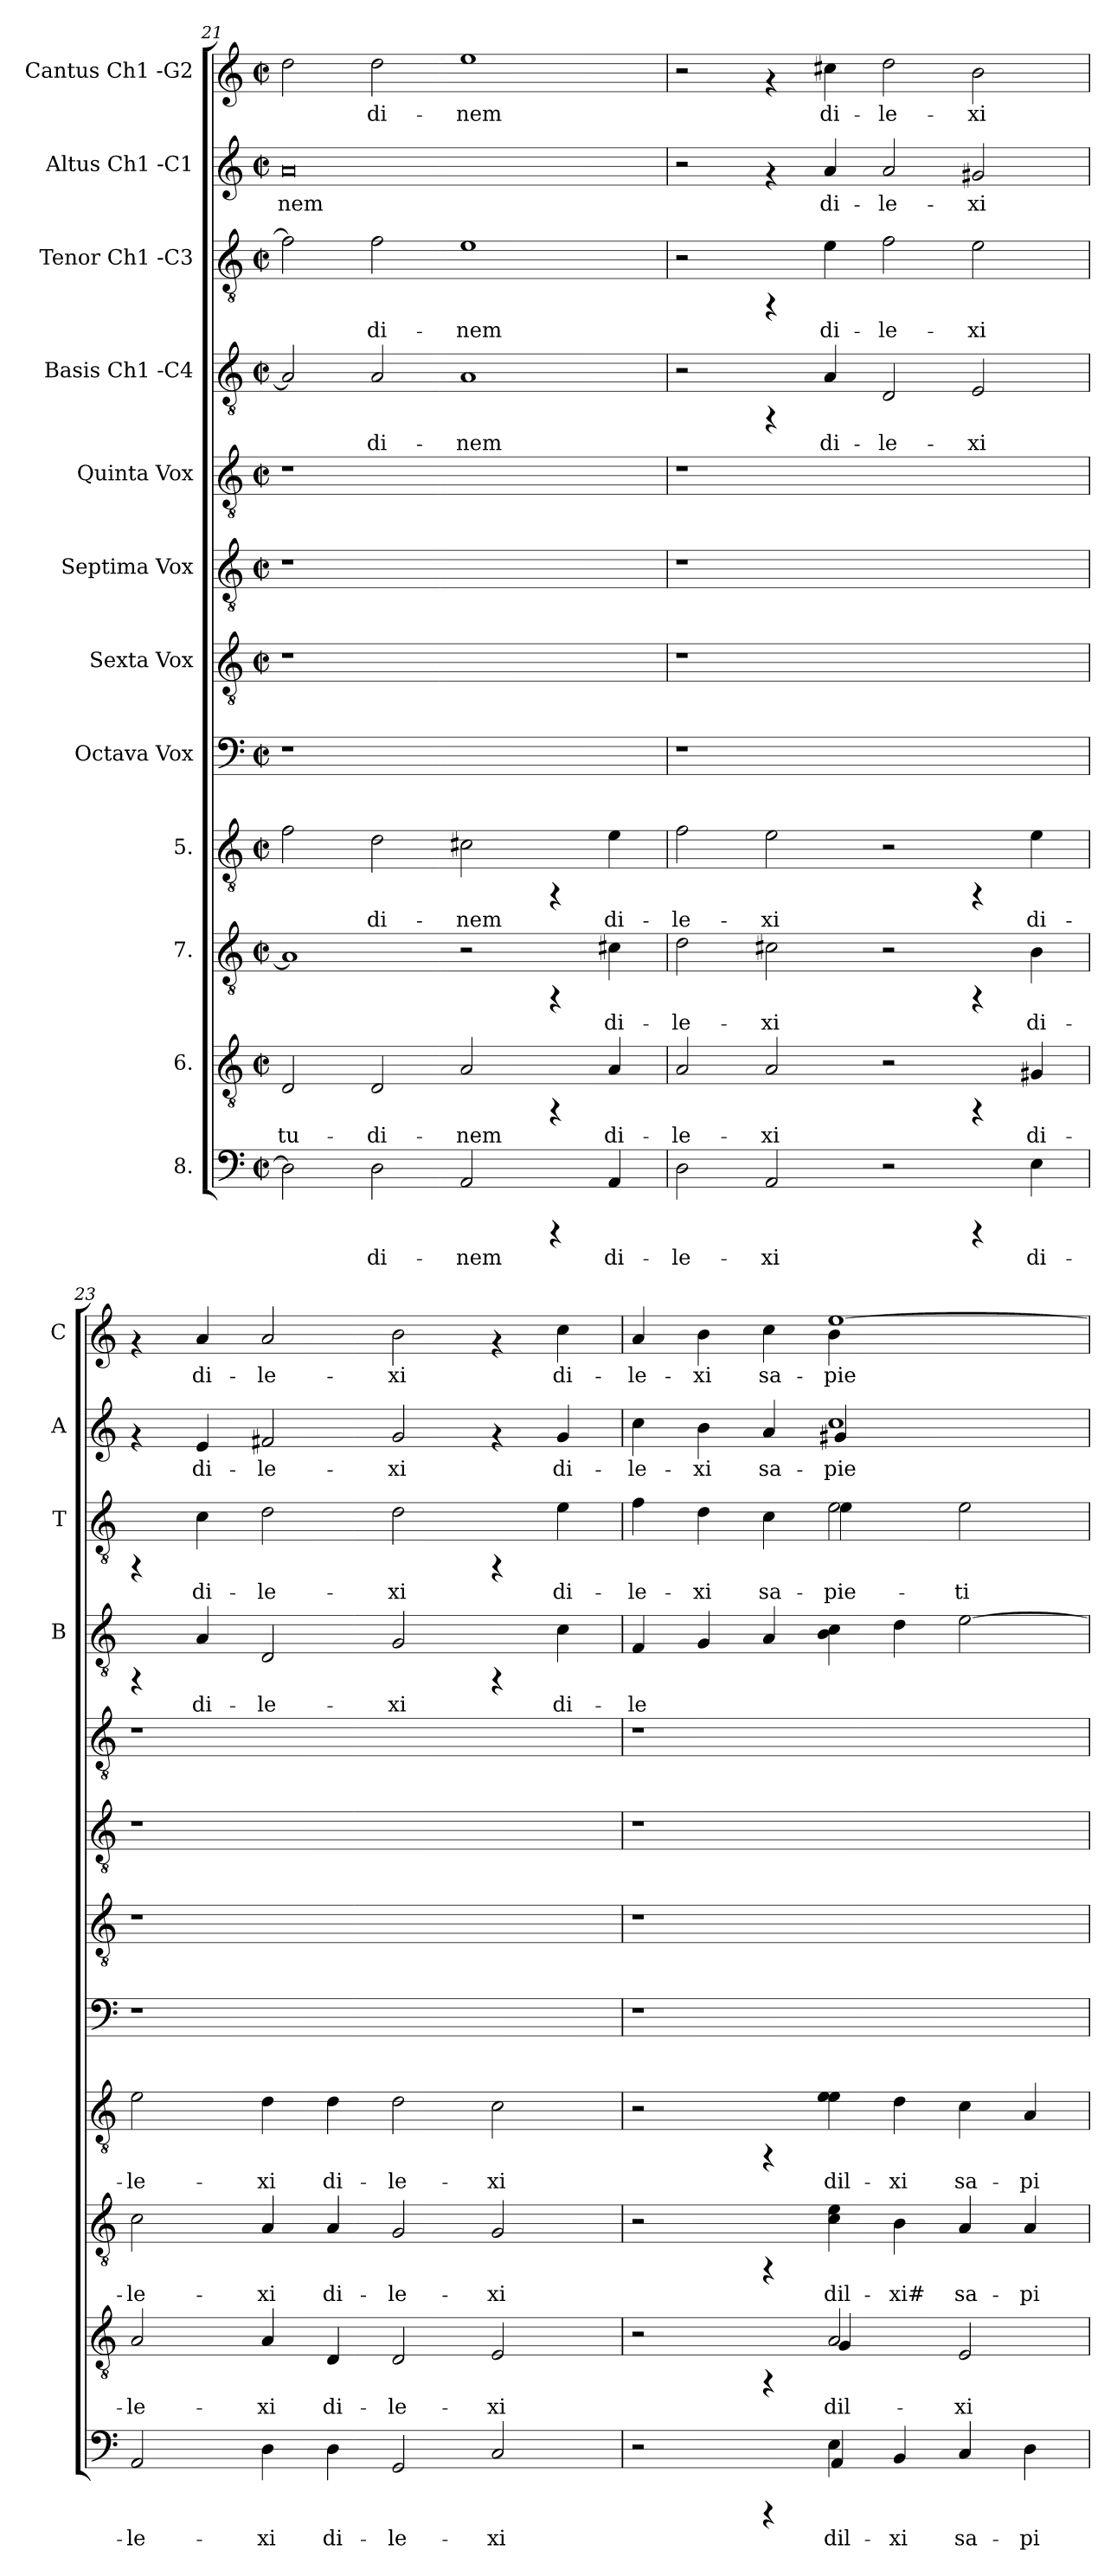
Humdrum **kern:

**kern	**text	**kern	**text	**kern	**text	**kern	**text	**kern	**kern	**kern	**kern	**kern	**text	**kern	**text	**kern	**text	**kern	**text
*part12	*part12	*part11	*part11	*part10	*part10	*part9	*part9	*part8	*part7	*part6	*part5	*part4	*part4	*part3	*part3	*part2	*part2	*part1	*part1
*staff12	*staff12	*staff11	*staff11	*staff10	*staff10	*staff9	*staff9	*staff8	*staff7	*staff6	*staff5	*staff4	*staff4	*staff3	*staff3	*staff2	*staff2	*staff1	*staff1
*I"8.	*	*I"6.	*	*I"7.	*	*I"5.	*	*I"Octava  Vox	*I"Sexta  Vox	*I"Septima  Vox	*I"Quinta  Vox	*I"Basis  Ch1 -C4	*	*I"Tenor  Ch1 -C3	*	*I"Altus  Ch1 -C1	*	*I"Cantus  Ch1 -G2	*
*	*	*	*	*	*	*	*	*	*	*	*	*I'B	*	*I'T	*	*I'A	*	*I'C	*
!!LO:PB:g=z
*clefF4	*	*clefGv2	*	*clefGv2	*	*clefGv2	*	*clefF4	*clefGv2	*clefGv2	*clefGv2	*clefGv2	*	*clefGv2	*	*clefG2	*	*clefG2	*
*k[]	*	*k[]	*	*k[]	*	*k[]	*	*k[]	*k[]	*k[]	*k[]	*k[]	*	*k[]	*	*k[]	*	*k[]	*
*C:	*	*C:	*	*C:	*	*C:	*	*C:	*C:	*C:	*C:	*C:	*	*C:	*	*C:	*	*C:	*
*M2/2	*	*M2/2	*	*M2/2	*	*M2/2	*	*M2/2	*M2/2	*M2/2	*M2/2	*M2/2	*	*M2/2	*	*M2/2	*	*M2/2	*
*met(c|)	*	*met(c|)	*	*met(c|)	*	*met(c|)	*	*met(c|)	*met(c|)	*met(c|)	*met(c|)	*met(c|)	*	*met(c|)	*	*met(c|)	*	*met(c|)	*
=21	=21	=21	=21	=21	=21	=21	=21	=21	=21	=21	=21	=21	=21	=21	=21	=21	=21	=21	=21
!	!LO:LY:b:cj	!	!LO:LY:b:cj	!	!LO:LY:b:cj	!	!LO:LY:b:cj	!	!	!	!	!	!LO:LY:b:cj	!	!LO:LY:b:cj	!	!LO:LY:b:cj	!	!LO:LY:b:cj
2D\]	--	2D/	-tu-	1A]	.	2f\	--	1r	1r	1r	1r	2A/]	--	2f\]	--	0a	-nem	2dd\	--
!	!LO:LY:b:cj	!	!LO:LY:b:cj	!	!	!	!LO:LY:b:cj	!	!	!	!	!	!LO:LY:b:cj	!	!LO:LY:b:cj	!	!	!	!LO:LY:b:cj
2D\	-di-	2D/	-di-	.	.	2d\	-di-	.	.	.	.	2A/	-di-	2f\	-di-	.	.	2dd\	-di-
!	!LO:LY:b:cj	!	!LO:LY:b:cj	!	!	!	!LO:LY:b:cj	!	!	!	!	!	!LO:LY:b:cj	!	!LO:LY:b:cj	!	!	!	!LO:LY:b:cj
2AA/	-nem	2A/	-nem	2r	.	2c#X\	-nem	1ryy	1ryy	1ryy	1ryy	1A	-nem	1e	-nem	.	.	1ee	-nem
4rCCC	.	4rFF	.	4rFF	.	4rFF	.	.	.	.	.	.	.	.	.	.	.	.	.
!	!LO:LY:b:cj	!	!LO:LY:b:cj	!	!LO:LY:b:cj	!	!LO:LY:b:cj	!	!	!	!	!	!	!	!	!	!	!	!
4AA/	di-	4A/	di-	4c#X\	di-	4e\	di-	.	.	.	.	.	.	.	.	.	.	.	.
=22	=22	=22	=22	=22	=22	=22	=22	=22	=22	=22	=22	=22	=22	=22	=22	=22	=22	=22	=22
!	!LO:LY:b:cj	!	!LO:LY:b:cj	!	!LO:LY:b:cj	!	!LO:LY:b:cj	!	!	!	!	!	!	!	!	!	!	!	!
2D\	-le-	2A/	-le-	2d\	-le-	2f\	-le-	1r	1r	1r	1r	2r	.	2r	.	2r	.	2r	.
!	!LO:LY:b:cj	!	!LO:LY:b:cj	!	!LO:LY:b:cj	!	!LO:LY:b:cj	!	!	!	!	!	!	!	!	!	!	!	!
2AA/	-xi	2A/	-xi	2c#X\	-xi	2e\	-xi	.	.	.	.	4rFF	.	4rFF	.	4rf	.	4rf	.
!	!	!	!	!	!	!	!	!	!	!	!	!	!LO:LY:b:cj	!	!LO:LY:b:cj	!	!LO:LY:b:cj	!	!LO:LY:b:cj
.	.	.	.	.	.	.	.	.	.	.	.	4A/	di-	4e\	di-	4a/	di-	4cc#X\	di-
!	!	!	!	!	!	!	!	!	!	!	!	!	!LO:LY:b:cj	!	!LO:LY:b:cj	!	!LO:LY:b:cj	!	!LO:LY:b:cj
2r	.	2r	.	2r	.	2r	.	1ryy	1ryy	1ryy	1ryy	2D/	-le-	2f\	-le-	2a/	-le-	2dd\	-le-
!	!	!	!	!	!	!	!	!	!	!	!	!	!LO:LY:b:cj	!	!LO:LY:b:cj	!	!LO:LY:b:cj	!	!LO:LY:b:cj
4rCCC	.	4rFF	.	4rFF	.	4rFF	.	.	.	.	.	2E/	-xi	2e\	-xi	2g#X/	-xi	2b\	-xi
!	!LO:LY:b:cj	!	!LO:LY:b:cj	!	!LO:LY:b:cj	!	!LO:LY:b:cj	!	!	!	!	!	!	!	!	!	!	!	!
4E\	di-	4G#X/	di-	4B\	di-	4e\	di-	.	.	.	.	.	.	.	.	.	.	.	.
=23	=23	=23	=23	=23	=23	=23	=23	=23	=23	=23	=23	=23	=23	=23	=23	=23	=23	=23	=23
!	!LO:LY:b:cj	!	!LO:LY:b:cj	!	!LO:LY:b:cj	!	!LO:LY:b:cj	!	!	!	!	!	!	!	!	!	!	!	!
2AA/	-le-	2A/	-le-	2c\	-le-	2e\	-le-	1r	1r	1r	1r	4rFF	.	4rFF	.	4rf	.	4rf	.
!	!	!	!	!	!	!	!	!	!	!	!	!	!LO:LY:b:cj	!	!LO:LY:b:cj	!	!LO:LY:b:cj	!	!LO:LY:b:cj
.	.	.	.	.	.	.	.	.	.	.	.	4A/	di-	4c\	di-	4e/	di-	4a/	di-
!	!LO:LY:b:cj	!	!LO:LY:b:cj	!	!LO:LY:b:cj	!	!LO:LY:b:cj	!	!	!	!	!	!LO:LY:b:cj	!	!LO:LY:b:cj	!	!LO:LY:b:cj	!	!LO:LY:b:cj
4D\	-xi	4A/	-xi	4A/	-xi	4d\	-xi	.	.	.	.	2D/	-le-	2d\	-le-	2f#X/	-le-	2a/	-le-
!	!LO:LY:b:cj	!	!LO:LY:b:cj	!	!LO:LY:b:cj	!	!LO:LY:b:cj	!	!	!	!	!	!	!	!	!	!	!	!
4D\	di-	4D/	di-	4A/	di-	4d\	di-	.	.	.	.	.	.	.	.	.	.	.	.
!	!LO:LY:b:cj	!	!LO:LY:b:cj	!	!LO:LY:b:cj	!	!LO:LY:b:cj	!	!	!	!	!	!LO:LY:b:cj	!	!LO:LY:b:cj	!	!LO:LY:b:cj	!	!LO:LY:b:cj
2GG/	-le-	2D/	-le-	2G/	-le-	2d\	-le-	1ryy	1ryy	1ryy	1ryy	2G/	-xi	2d\	-xi	2g/	-xi	2b\	-xi
!	!LO:LY:b:cj	!	!LO:LY:b:cj	!	!LO:LY:b:cj	!	!LO:LY:b:cj	!	!	!	!	!	!	!	!	!	!	!	!
2C/	-xi	2E/	-xi	2G/	-xi	2c\	-xi	.	.	.	.	4rFF	.	4rFF	.	4rf	.	4rf	.
!	!	!	!	!	!	!	!	!	!	!	!	!	!LO:LY:b:cj	!	!LO:LY:b:cj	!	!LO:LY:b:cj	!	!LO:LY:b:cj
.	.	.	.	.	.	.	.	.	.	.	.	4c\	di-	4e\	di-	4g/	di-	4cc\	di-
=24	=24	=24	=24	=24	=24	=24	=24	=24	=24	=24	=24	=24	=24	=24	=24	=24	=24	=24	=24
*^	*	*^	*	*	*	*	*	*	*	*	*	*	*	*	*	*	*	*	*
!	!	!	!	!	!	!	!	!	!	!	!	!	!	!	!LO:LY:b:cj	!	!LO:LY:b:cj	!	!LO:LY:b:cj	!	!LO:LY:b:cj
*	*	*	*	*	*	*	*	*	*	*	*	*	*	*	*	*^	*	*^	*	*^	*
2r	2.ryy	.	2r	2.ryy	.	2r	.	2r	.	1r	1r	1r	1r	4F/	-le-	4f\	2.ryy	-le-	4cc\	2.ryy	-le-	4a/	2.ryy	-le-
!	!	!	!	!	!	!	!	!	!	!	!	!	!	!	!LO:LY:b:cj	!	!	!LO:LY:b:cj	!	!	!LO:LY:b:cj	!	!	!LO:LY:b:cj
.	.	.	.	.	.	.	.	.	.	.	.	.	.	4G/	--	4d\	.	-xi	4b\	.	-xi	4b\	.	-xi
!	!	!	!	!	!	!	!	!	!	!	!	!	!	!	!LO:LY:b:cj	!	!	!LO:LY:b:cj	!	!	!LO:LY:b:cj	!	!	!LO:LY:b:cj
4rCCC	.	.	4rFF	.	.	4rFF	.	4rFF	.	.	.	.	.	4A/	--	4c\	.	sa-	4a/	.	sa-	4cc\	.	sa-
!	!	!LO:LY:b:cj	!	!	!LO:LY:b:cj	!	!LO:LY:b:cj	!	!LO:LY:b:cj	!	!	!	!	!	!LO:LY:b:cj	!	!	!LO:LY:b:cj	!	!	!LO:LY:b:cj	!	!	!LO:LY:b:cj
4E\	4AA/	dil-	2A/	4G/	dil-	4e\ 4c\	dil-	4e\ 4e\	dil-	.	.	.	.	4B\ 4c\	--	2e\	4e\	-pie-	1cc	4g#X/	-pie-	[>1ee	4b\	-pie-
!	!	!LO:LY:b:cj	!	!	!	!	!LO:LY:b:cj	!	!LO:LY:b:cj	!	!	!	!	!	!LO:LY:b:cj	!	!	!	!	!	!	!	!	!
4BB/	2.ryy	-xi	.	2.ryy	.	4B\	-xi#	4d\	-xi	2.ryy	2.ryy	2.ryy	2.ryy	4d\	--	.	2.ryy	.	.	2.ryy	.	.	2.ryy	.
!	!	!LO:LY:b:cj	!	!	!LO:LY:b:cj	!	!LO:LY:b:cj	!	!LO:LY:b:cj	!	!	!	!	!	!LO:LY:b:cj	!	!	!LO:LY:b:cj	!	!	!	!	!	!
4C/	.	sa-	2E/	.	-xi	4A/	sa-	4c\	sa-	.	.	.	.	[>2e\	--	2e\	.	-ti-	.	.	.	.	.	.
!	!	!LO:LY:b:cj	!	!	!	!	!LO:LY:b:cj	!	!LO:LY:b:cj	!	!	!	!	!	!	!	!	!	!	!	!	!	!	!
4D\	.	-pi-	.	.	.	4A/	-pi-	4A/	-pi-	.	.	.	.	.	.	.	.	.	.	.	.	.	.	.
*v	*v	*	*	*	*	*	*	*	*	*	*	*	*	*	*	*v	*v	*	*v	*v	*	*v	*v	*
*	*	*v	*v	*	*	*	*	*	*	*	*	*	*	*	*	*	*	*	*	*
=	=	=	=	=	=	=	=	=	=	=	=	=	=	=	=	=	=	=	=
*-	*-	*-	*-	*-	*-	*-	*-	*-	*-	*-	*-	*-	*-	*-	*-	*-	*-	*-	*-
